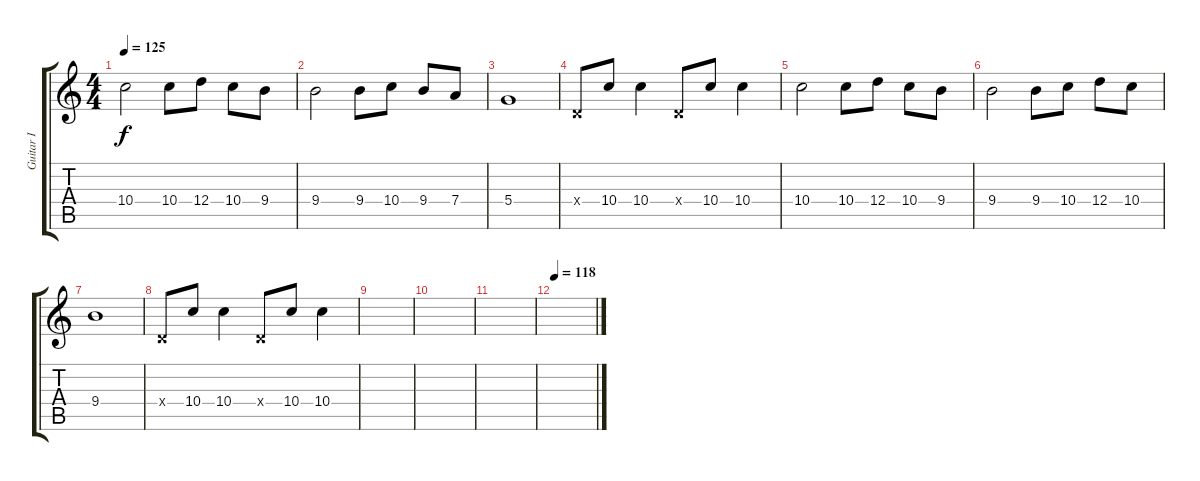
\track ("Guitar I" "Guitar I") {instrument distortionguitar}
\staff {score tabs}
\tuning (E4 B3 G3 D3 A2 E2) {hide}
\ts (4 4)
\tempo 125
\clef g2
\ks c
10.4.2{dy f} 10.4.8 12.4.8 10.4.8 9.4.8 |
9.4.2 9.4.8 10.4.8 9.4.8 7.4.8 |
5.4.1 |
0.4{x}.8 10.4.8 10.4.4 0.4{x}.8 10.4.8 10.4.4 |
10.4.2 10.4.8 12.4.8 10.4.8 9.4.8 |
9.4.2 9.4.8 10.4.8 12.4.8 10.4.8 |
9.4.1 |
0.4{x}.8 10.4.8 10.4.4 0.4{x}.8 10.4.8 10.4.4 |
|
|
|
\tempo 118
